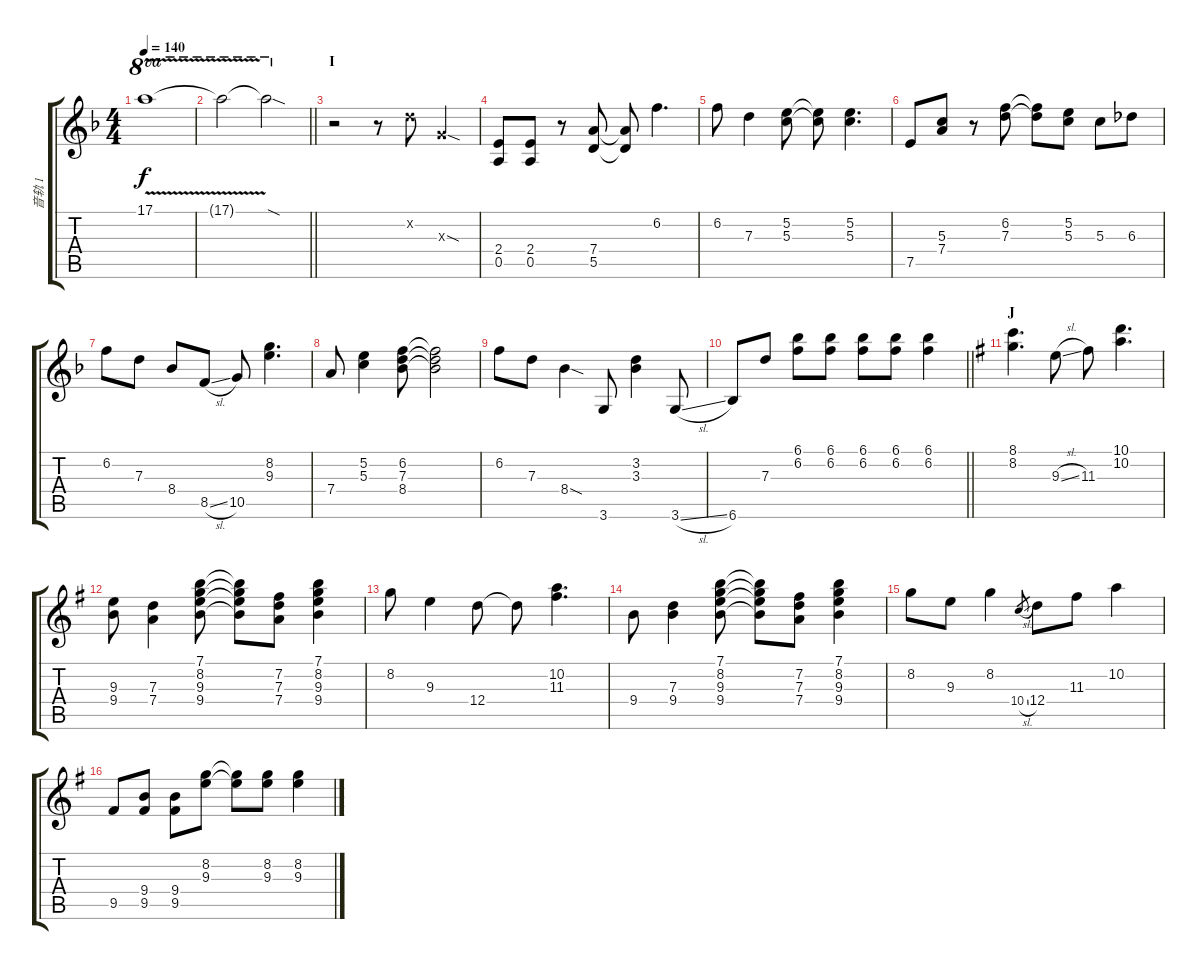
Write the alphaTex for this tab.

\track ("音轨 1" "音轨 1") {instrument overdrivenguitar}
\staff {score tabs}
\tuning (E4 B3 G3 D3 A2 E2) {hide}
\ts (4 4)
\tempo 140
\clef g2
\ks f
17.1{v}.1{ot 8va dy f} |
\barLineRight lightlight
17.1{t}.2{ot 8va} 17.1{sod t}.2{ot 8va} |
\section ("" "I")
r.2 r.8 3.2{x}.8 0.3{sod x}.4 |
(2.4 0.5).8 (2.4 0.5).8 r.8 (7.4 5.5).8 (7.4{t} 5.5{t}).8 6.2.4{d} |
6.2.8 7.3.4 (5.2 5.3).8 (5.2{t} 5.3{t}).8 (5.2 5.3).4{d} |
7.5.8 (5.3 7.4).8 r.8 (6.2 7.3).8 (6.2{t} 7.3{t}).8 (5.2 5.3).8 5.3.8 6.3.8 |
6.2.8 7.3.8 8.4.8 8.5{sl}.8 10.5.8 (8.2 9.3).4{d} |
7.4.8 (5.2 5.3).4 (6.2 7.3 8.4).8 (6.2{t} 7.3{t} 8.4{t}).2 |
6.2.8 7.3.8 8.4{sod}.4 3.6.8 (3.2 3.3).4 3.6{sl}.8 |
\barLineRight lightlight
6.6.8 7.3.8 (6.1 6.2).8 (6.1 6.2).8 (6.1 6.2).8 (6.1 6.2).8 (6.1 6.2).4 |
\section ("" "J")
\ks g
(8.1 8.2).4{d} 9.3{sl}.8 11.3.8 (10.1 10.2).4{d} |
(9.3 9.4).8 (7.3 7.4).4 (7.1 8.2 9.3 9.4).8 (7.1{t} 8.2{t} 9.3{t} 9.4{t}).8 (7.2 7.3 7.4).8 (7.1 8.2 9.3 9.4).4 |
8.2.8 9.3.4 12.4.8 12.4{t}.8 (10.2 11.3).4{d} |
9.4.8 (7.3 9.4).4 (7.1 8.2 9.3 9.4).8 (7.1{t} 8.2{t} 9.3{t} 9.4{t}).8 (7.2 7.3 7.4).8 (7.1 8.2 9.3 9.4).4 |
8.2.8 9.3.8 8.2.4 10.4{sl}.8{gr} 12.4.8 11.3.8 10.2.4 |
9.5.8 (9.4 9.5).8 (9.4 9.5).8 (8.2 9.3).8 (8.2{t} 9.3{t}).8 (8.2 9.3).8 (8.2 9.3).4
